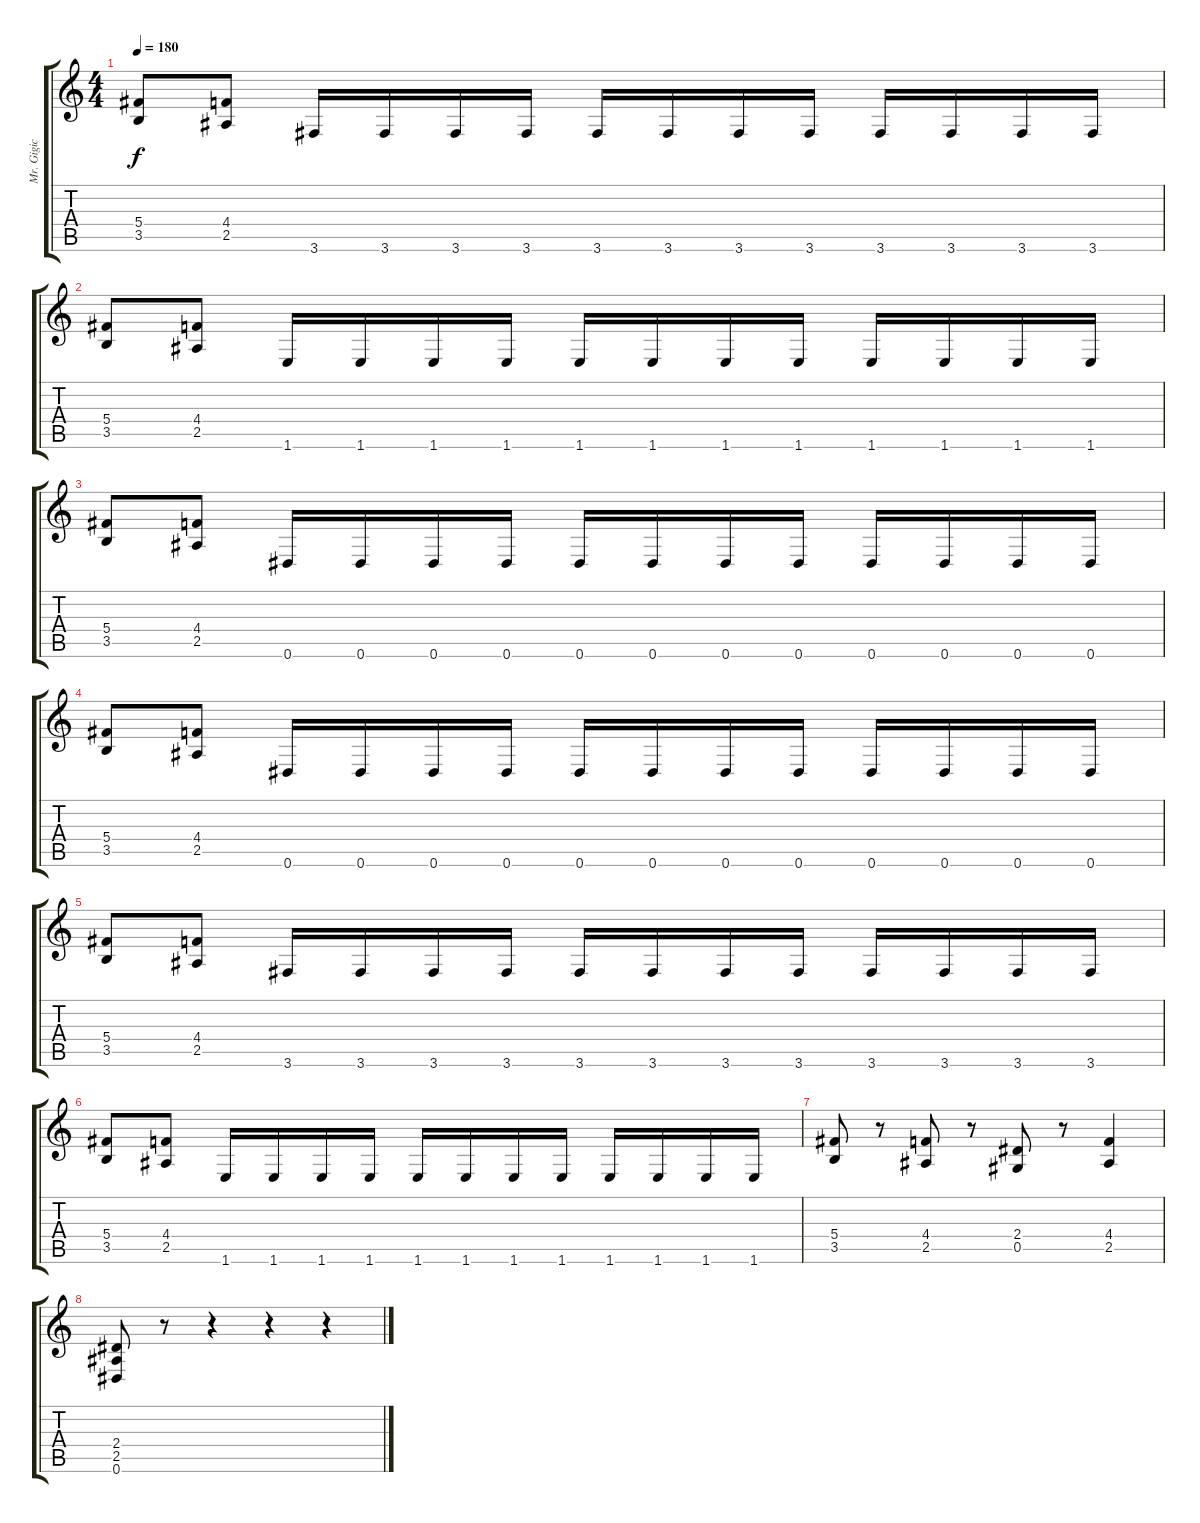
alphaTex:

\track ("Mr. Gigic" "Mr. Gigic") {instrument distortionguitar}
\staff {score tabs}
\tuning (Eb4 Bb3 Gb3 Db3 Ab2 Eb2) {hide}
\ts (4 4)
\tempo 180
\clef g2
\ks c
(5.4 3.5).8{dy f} (4.4 2.5).8 3.6.16 3.6.16 3.6.16 3.6.16 3.6.16 3.6.16 3.6.16 3.6.16 3.6.16 3.6.16 3.6.16 3.6.16 |
(5.4 3.5).8 (4.4 2.5).8 1.6.16 1.6.16 1.6.16 1.6.16 1.6.16 1.6.16 1.6.16 1.6.16 1.6.16 1.6.16 1.6.16 1.6.16 |
(5.4 3.5).8 (4.4 2.5).8 0.6.16 0.6.16 0.6.16 0.6.16 0.6.16 0.6.16 0.6.16 0.6.16 0.6.16 0.6.16 0.6.16 0.6.16 |
(5.4 3.5).8 (4.4 2.5).8 0.6.16 0.6.16 0.6.16 0.6.16 0.6.16 0.6.16 0.6.16 0.6.16 0.6.16 0.6.16 0.6.16 0.6.16 |
(5.4 3.5).8 (4.4 2.5).8 3.6.16 3.6.16 3.6.16 3.6.16 3.6.16 3.6.16 3.6.16 3.6.16 3.6.16 3.6.16 3.6.16 3.6.16 |
(5.4 3.5).8 (4.4 2.5).8 1.6.16 1.6.16 1.6.16 1.6.16 1.6.16 1.6.16 1.6.16 1.6.16 1.6.16 1.6.16 1.6.16 1.6.16 |
(5.4 3.5).8 r.8 (4.4 2.5).8 r.8 (2.4 0.5).8 r.8 (4.4 2.5).4 |
(2.4 2.5 0.6).8 r.8 r.4 r.4 r.4
